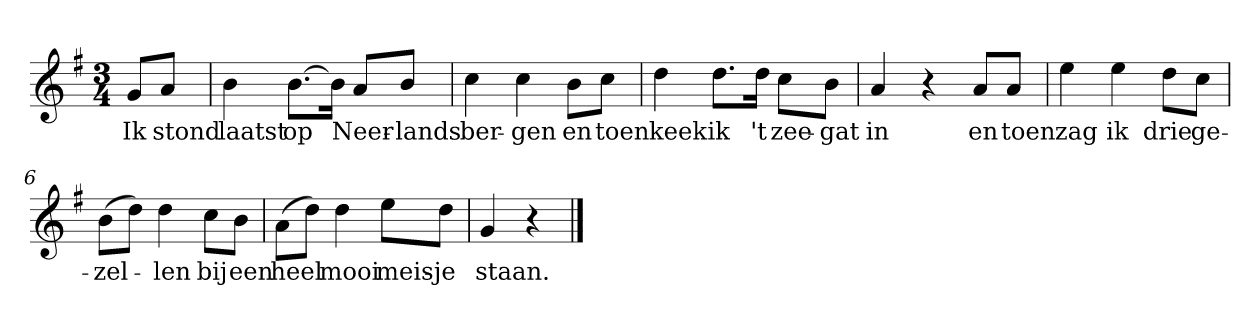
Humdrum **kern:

**kern	**text
*part1	*part1
*staff1	*staff1
*clefG2	*
*k[f#]	*
*G:	*
*M3/4	*
*MM120	*
=	=
8g/L	Ik
8a/J	stond
=1	=1
4b	laatst
[8.b\L	op
16b\Jk]	.
8a/L	Neer-
8b/J	-lands
=2	=2
4cc	ber-
4cc	-gen
8b\L	en
8cc\J	toen
=3	=3
4dd	keek
8.dd\L	ik
16dd\Jk	't
8cc\L	zee-
8b\J	-gat
=4	=4
4a	in
4r	.
8a/L	en
8a/J	toen
=5	=5
4ee	zag
4ee	ik
8dd\L	drie
8cc\J	ge-
=6	=6
(8b\L	-zel-
8dd\J)	.
4dd	-len
8cc\L	bij
8b\J	een
=7	=7
(8a\L	heel
8dd\J)	.
4dd	mooi
8ee\L	meis-
8dd\J	-je
=8	=8
4g	staan.
4r	.
==	==
*-	*-
